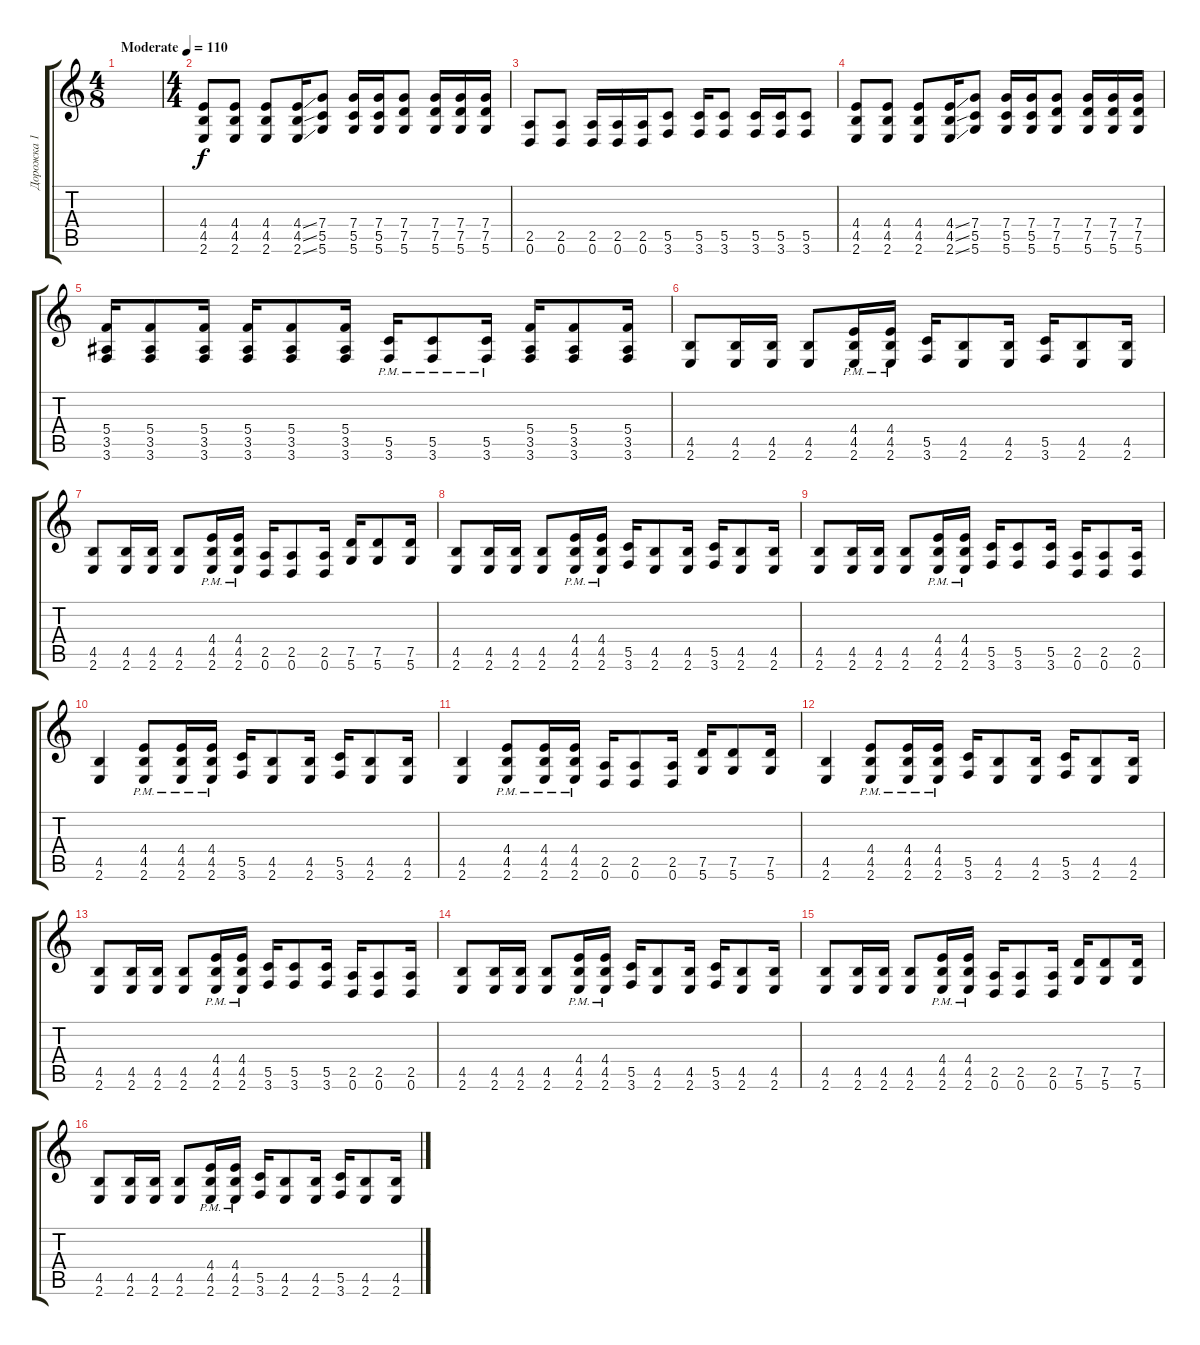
\track ("Дорожка 1" "Дорожка 1") {instrument distortionguitar}
\staff {score tabs}
\tuning (D4 A3 F3 C3 G2 D2) {hide}
\ts (4 8)
\tempo (110 "Moderate")
\clef g2
\ks c
|
\ts (4 4)
(4.4 4.5 2.6).8 (4.4 4.5 2.6).8 (4.4 4.5 2.6).8 (4.4{ss} 4.5{ss} 2.6{ss}).16 (7.4 5.5 5.6).8 (7.4 5.5 5.6).16 (7.4 5.5 5.6).16 (7.4 7.5 5.6).8 (7.4 7.5 5.6).16 (7.4 7.5 5.6).16 (7.4 7.5 5.6).16 |
(2.5 0.6).8 (2.5 0.6).8 (2.5 0.6).16 (2.5 0.6).16 (2.5 0.6).16 (5.5 3.6).8 (5.5 3.6).16 (5.5 3.6).8 (5.5 3.6).16 (5.5 3.6).16 (5.5 3.6).8 |
(4.4 4.5 2.6).8 (4.4 4.5 2.6).8 (4.4 4.5 2.6).8 (4.4{ss} 4.5{ss} 2.6{ss}).16 (7.4 5.5 5.6).8 (7.4 5.5 5.6).16 (7.4 5.5 5.6).16 (7.4 7.5 5.6).8 (7.4 7.5 5.6).16 (7.4 7.5 5.6).16 (7.4 7.5 5.6).16 |
(5.4 3.5 3.6).16 (5.4 3.5 3.6).8 (5.4 3.5 3.6).16 (5.4 3.5 3.6).16 (5.4 3.5 3.6).8 (5.4 3.5 3.6).16 (5.5{pm} 3.6{pm}).16 (5.5{pm} 3.6{pm}).8 (5.5{pm} 3.6{pm}).16 (5.4 3.5 3.6).16 (5.4 3.5 3.6).8 (5.4 3.5 3.6).16 |
(4.5 2.6).8 (4.5 2.6).16 (4.5 2.6).16 (4.5 2.6).8 (4.4{pm} 4.5{pm} 2.6{pm}).16 (4.4{pm} 4.5{pm} 2.6{pm}).16 (5.5 3.6).16 (4.5 2.6).8 (4.5 2.6).16 (5.5 3.6).16 (4.5 2.6).8 (4.5 2.6).16 |
(4.5 2.6).8 (4.5 2.6).16 (4.5 2.6).16 (4.5 2.6).8 (4.4{pm} 4.5{pm} 2.6{pm}).16 (4.4{pm} 4.5{pm} 2.6{pm}).16 (2.5 0.6).16 (2.5 0.6).8 (2.5 0.6).16 (7.5 5.6).16 (7.5 5.6).8 (7.5 5.6).16 |
(4.5 2.6).8 (4.5 2.6).16 (4.5 2.6).16 (4.5 2.6).8 (4.4{pm} 4.5{pm} 2.6{pm}).16 (4.4{pm} 4.5{pm} 2.6{pm}).16 (5.5 3.6).16 (4.5 2.6).8 (4.5 2.6).16 (5.5 3.6).16 (4.5 2.6).8 (4.5 2.6).16 |
(4.5 2.6).8 (4.5 2.6).16 (4.5 2.6).16 (4.5 2.6).8 (4.4{pm} 4.5{pm} 2.6{pm}).16 (4.4{pm} 4.5{pm} 2.6{pm}).16 (5.5 3.6).16 (5.5 3.6).8 (5.5 3.6).16 (2.5 0.6).16 (2.5 0.6).8 (2.5 0.6).16 |
(4.5 2.6).4 (4.4{pm} 4.5{pm} 2.6{pm}).8 (4.4{pm} 4.5{pm} 2.6{pm}).16 (4.4{pm} 4.5{pm} 2.6{pm}).16 (5.5 3.6).16 (4.5 2.6).8 (4.5 2.6).16 (5.5 3.6).16 (4.5 2.6).8 (4.5 2.6).16 |
(4.5 2.6).4 (4.4{pm} 4.5{pm} 2.6{pm}).8 (4.4{pm} 4.5{pm} 2.6{pm}).16 (4.4{pm} 4.5{pm} 2.6{pm}).16 (2.5 0.6).16 (2.5 0.6).8 (2.5 0.6).16 (7.5 5.6).16 (7.5 5.6).8 (7.5 5.6).16 |
(4.5 2.6).4 (4.4{pm} 4.5{pm} 2.6{pm}).8 (4.4{pm} 4.5{pm} 2.6{pm}).16 (4.4{pm} 4.5{pm} 2.6{pm}).16 (5.5 3.6).16 (4.5 2.6).8 (4.5 2.6).16 (5.5 3.6).16 (4.5 2.6).8 (4.5 2.6).16 |
(4.5 2.6).8 (4.5 2.6).16 (4.5 2.6).16 (4.5 2.6).8 (4.4{pm} 4.5{pm} 2.6{pm}).16 (4.4{pm} 4.5{pm} 2.6{pm}).16 (5.5 3.6).16 (5.5 3.6).8 (5.5 3.6).16 (2.5 0.6).16 (2.5 0.6).8 (2.5 0.6).16 |
(4.5 2.6).8 (4.5 2.6).16 (4.5 2.6).16 (4.5 2.6).8 (4.4{pm} 4.5{pm} 2.6{pm}).16 (4.4{pm} 4.5{pm} 2.6{pm}).16 (5.5 3.6).16 (4.5 2.6).8 (4.5 2.6).16 (5.5 3.6).16 (4.5 2.6).8 (4.5 2.6).16 |
(4.5 2.6).8 (4.5 2.6).16 (4.5 2.6).16 (4.5 2.6).8 (4.4{pm} 4.5{pm} 2.6{pm}).16 (4.4{pm} 4.5{pm} 2.6{pm}).16 (2.5 0.6).16 (2.5 0.6).8 (2.5 0.6).16 (7.5 5.6).16 (7.5 5.6).8 (7.5 5.6).16 |
(4.5 2.6).8 (4.5 2.6).16 (4.5 2.6).16 (4.5 2.6).8 (4.4{pm} 4.5{pm} 2.6{pm}).16 (4.4{pm} 4.5{pm} 2.6{pm}).16 (5.5 3.6).16 (4.5 2.6).8 (4.5 2.6).16 (5.5 3.6).16 (4.5 2.6).8 (4.5 2.6).16
